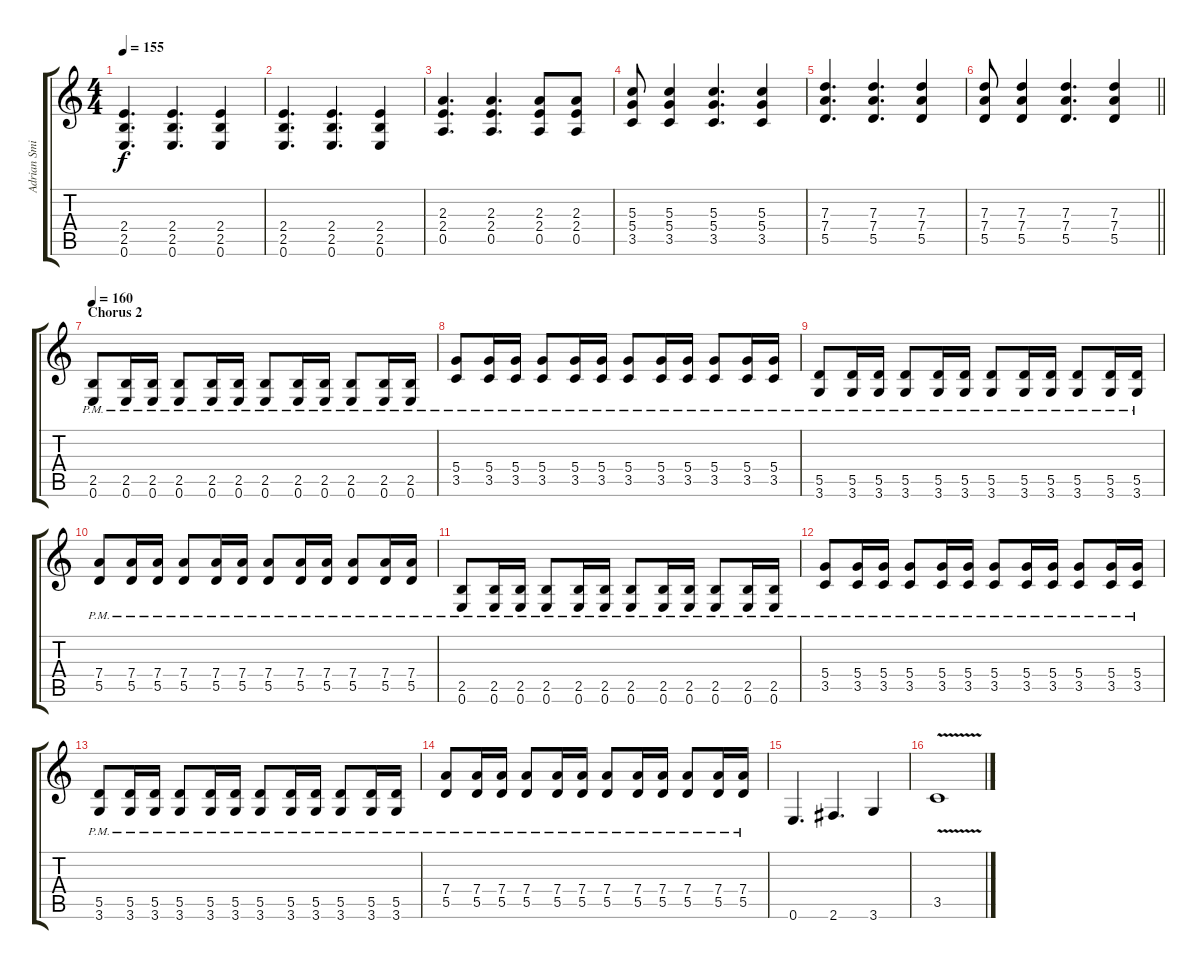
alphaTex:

\track ("Adrian Smith" "Adrian Smi") {instrument overdrivenguitar}
\staff {score tabs}
\tuning (E4 B3 G3 D3 A2 E2) {hide}
\ts (4 4)
\tempo 155
\clef g2
\ks c
(2.4 2.5 0.6).4{d dy f} (2.4 2.5 0.6).4{d} (2.4 2.5 0.6).4 |
(2.4 2.5 0.6).4{d} (2.4 2.5 0.6).4{d} (2.4 2.5 0.6).4 |
(2.3 2.4 0.5).4{d} (2.3 2.4 0.5).4{d} (2.3 2.4 0.5).8 (2.3 2.4 0.5).8 |
(5.3 5.4 3.5).8 (5.3 5.4 3.5).4 (5.3 5.4 3.5).4{d} (5.3 5.4 3.5).4 |
(7.3 7.4 5.5).4{d} (7.3 7.4 5.5).4{d} (7.3 7.4 5.5).4 |
\barLineRight lightlight
(7.3 7.4 5.5).8 (7.3 7.4 5.5).4 (7.3 7.4 5.5).4{d} (7.3 7.4 5.5).4 |
\section ("" "Chorus 2")
\tempo 160
(2.5{pm} 0.6{pm}).8 (2.5{pm} 0.6{pm}).16 (2.5{pm} 0.6{pm}).16 (2.5{pm} 0.6{pm}).8 (2.5{pm} 0.6{pm}).16 (2.5{pm} 0.6{pm}).16 (2.5{pm} 0.6{pm}).8 (2.5{pm} 0.6{pm}).16 (2.5{pm} 0.6{pm}).16 (2.5{pm} 0.6{pm}).8 (2.5{pm} 0.6{pm}).16 (2.5{pm} 0.6{pm}).16 |
(5.4{pm} 3.5{pm}).8 (5.4{pm} 3.5{pm}).16 (5.4{pm} 3.5{pm}).16 (5.4{pm} 3.5{pm}).8 (5.4{pm} 3.5{pm}).16 (5.4{pm} 3.5{pm}).16 (5.4{pm} 3.5{pm}).8 (5.4{pm} 3.5{pm}).16 (5.4{pm} 3.5{pm}).16 (5.4{pm} 3.5{pm}).8 (5.4{pm} 3.5{pm}).16 (5.4{pm} 3.5{pm}).16 |
(5.5{pm} 3.6{pm}).8 (5.5{pm} 3.6{pm}).16 (5.5{pm} 3.6{pm}).16 (5.5{pm} 3.6{pm}).8 (5.5{pm} 3.6{pm}).16 (5.5{pm} 3.6{pm}).16 (5.5{pm} 3.6{pm}).8 (5.5{pm} 3.6{pm}).16 (5.5{pm} 3.6{pm}).16 (5.5{pm} 3.6{pm}).8 (5.5{pm} 3.6{pm}).16 (5.5{pm} 3.6{pm}).16 |
(7.4{pm} 5.5{pm}).8 (7.4{pm} 5.5{pm}).16 (7.4{pm} 5.5{pm}).16 (7.4{pm} 5.5{pm}).8 (7.4{pm} 5.5{pm}).16 (7.4{pm} 5.5{pm}).16 (7.4{pm} 5.5{pm}).8 (7.4{pm} 5.5{pm}).16 (7.4{pm} 5.5{pm}).16 (7.4{pm} 5.5{pm}).8 (7.4{pm} 5.5{pm}).16 (7.4{pm} 5.5{pm}).16 |
(2.5{pm} 0.6{pm}).8 (2.5{pm} 0.6{pm}).16 (2.5{pm} 0.6{pm}).16 (2.5{pm} 0.6{pm}).8 (2.5{pm} 0.6{pm}).16 (2.5{pm} 0.6{pm}).16 (2.5{pm} 0.6{pm}).8 (2.5{pm} 0.6{pm}).16 (2.5{pm} 0.6{pm}).16 (2.5{pm} 0.6{pm}).8 (2.5{pm} 0.6{pm}).16 (2.5{pm} 0.6{pm}).16 |
(5.4{pm} 3.5{pm}).8 (5.4{pm} 3.5{pm}).16 (5.4{pm} 3.5{pm}).16 (5.4{pm} 3.5{pm}).8 (5.4{pm} 3.5{pm}).16 (5.4{pm} 3.5{pm}).16 (5.4{pm} 3.5{pm}).8 (5.4{pm} 3.5{pm}).16 (5.4{pm} 3.5{pm}).16 (5.4{pm} 3.5{pm}).8 (5.4{pm} 3.5{pm}).16 (5.4{pm} 3.5{pm}).16 |
(5.5{pm} 3.6{pm}).8 (5.5{pm} 3.6{pm}).16 (5.5{pm} 3.6{pm}).16 (5.5{pm} 3.6{pm}).8 (5.5{pm} 3.6{pm}).16 (5.5{pm} 3.6{pm}).16 (5.5{pm} 3.6{pm}).8 (5.5{pm} 3.6{pm}).16 (5.5{pm} 3.6{pm}).16 (5.5{pm} 3.6{pm}).8 (5.5{pm} 3.6{pm}).16 (5.5{pm} 3.6{pm}).16 |
(7.4{pm} 5.5{pm}).8 (7.4{pm} 5.5{pm}).16 (7.4{pm} 5.5{pm}).16 (7.4{pm} 5.5{pm}).8 (7.4{pm} 5.5{pm}).16 (7.4{pm} 5.5{pm}).16 (7.4{pm} 5.5{pm}).8 (7.4{pm} 5.5{pm}).16 (7.4{pm} 5.5{pm}).16 (7.4{pm} 5.5{pm}).8 (7.4{pm} 5.5{pm}).16 (7.4{pm} 5.5{pm}).16 |
0.6.4{d} 2.6.4{d} 3.6.4 |
3.5{v}.1
